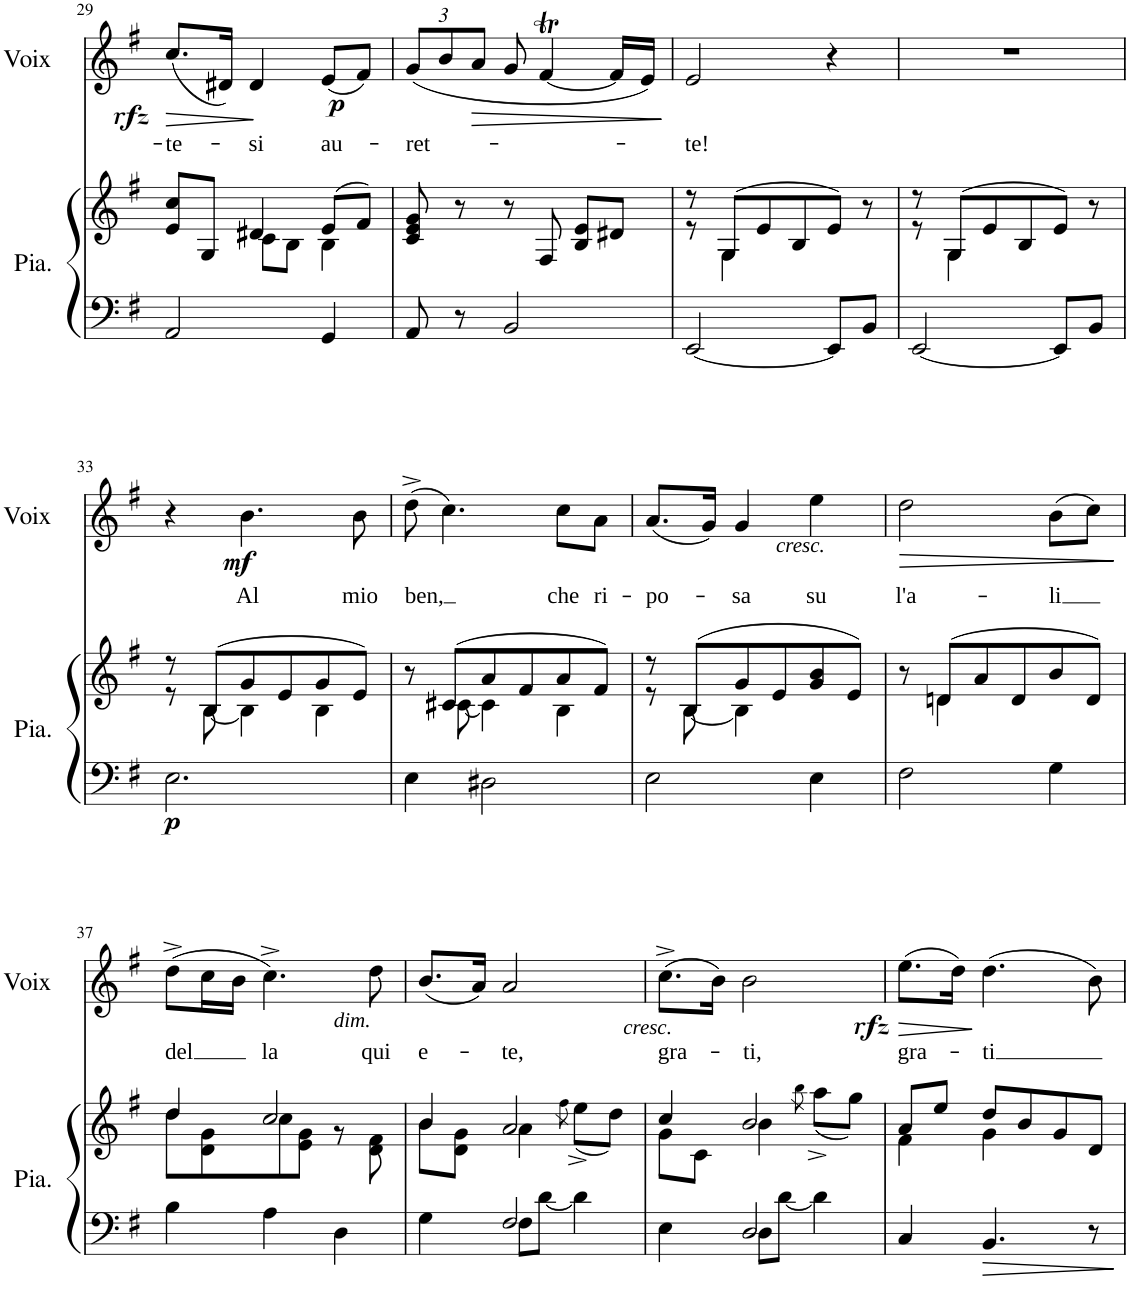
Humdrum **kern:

**kern	**kern	**dynam	**kern	**text	**dynam
*part2	*part2	*part2	*part1	*part1	*part1
*staff3	*staff2	*staff2/3	*staff1	*staff1	*staff1
*I"Piano	*	*	*I"Voix	*	*
*I'Pia.	*	*	*I'Voix	*	*
!!LO:PB:g=z
*clefF4	*clefG2	*	*clefG2	*	*
*k[f#]	*k[f#]	*	*k[f#]	*	*
*M3/4	*M3/4	*	*M3/4	*	*
=29	=29	=29	=29	=29	=29
*	*^	*	*	*	*
!	!	!	!	!	!LO:LY:b	!LO:HP:b
!	!	!	!	!	!	!LO:DY:n=1:b
2AA/	8e/ 8cc/L	4ryy	.	(8.cc/L	-te-	> rfz
.	8G/J	.	.	.	.	.
.	.	.	.	16d#X/Jk)	.	.
!	!	!	!	!	!LO:LY:b	!
.	4d#X/	8c\L	.	4d#/	-si	]
.	.	8B\J	.	.	.	.
!	!	!	!	!	!LO:LY:b	!LO:DY:n=2:b
4GG/	(8e/L	4B\	.	(8e/L	au-	p
.	8f#/J)	.	.	8f#/J)	.	.
*	*v	*v	*	*	*	*
=30	=30	=30	=30	=30	=30
*	*	*	*Xbrackettup	*	*
!	!	!	!	!LO:LY:b	!
8AA/	8c/ 8e/ 8g/	.	(12g/L	-ret-	.
.	.	.	12b/	.	.
8r	8r	.	.	.	.
!	!	!	!	!	!LO:HP:b
.	.	.	12a/J	.	>
2BB/	8r	.	8g/	.	.
.	8F#/	.	[4f#t/	.	.
.	8B/ 8e/L	.	.	.	.
.	8d#X/J	.	16f#/LL]	.	.
.	.	.	16e/JJ)	.	.
.	.	.	.	.	]
=31	=31	=31	=31	=31	=31
*	*^	*	*	*	*
!	!	!	!	!	!LO:LY:b	!
[2EE/	8r	8r	.	2e/	-te!	.
.	(8G/L	4G\	.	.	.	.
.	8e/	.	.	.	.	.
.	8B/	4.ryy	.	.	.	.
8EE/L]	8e/J)	.	.	4r	.	.
8BB/J	8r	.	.	.	.	.
=32	=32	=32	=32	=32	=32	=32
[2EE/	8r	8r	.	2.r	.	.
.	(8G/L	4G\	.	.	.	.
.	8e/	.	.	.	.	.
.	8B/	4.ryy	.	.	.	.
8EE/L]	8e/J)	.	.	.	.	.
8BB/J	8r	.	.	.	.	.
!!LO:LB:g=z
=33	=33	=33	=33	=33	=33	=33
!	!	!	!LO:DY:b=2	!	!	!
2.E\	8r	8r	p	4r	.	.
.	(8B/L	[8B\	.	.	.	.
!	!	!	!	!	!LO:LY:b	!LO:DY:b
.	8g/	4B\]	.	4.b\	Al	mf
.	8e/	.	.	.	.	.
.	8g/	4B\	.	.	.	.
!	!	!	!	!	!LO:LY:b	!
.	8e/J)	.	.	8b\	mio	.
=34	=34	=34	=34	=34	=34	=34
!	!	!	!	!	!LO:LY:b	!
4E\	8r	8ryy	.	(8dd^\	-ben,	.
.	(8c/L	[8c#X\	.	4.cc\)	.	.
2D#X\	8a/	4c#\]	.	.	.	.
.	8f#/	.	.	.	.	.
!	!	!	!	!	!LO:LY:b	!
.	8a/	4B\	.	8cc\L	che	.
!	!	!	!	!	!LO:LY:b	!
.	8f#/J)	.	.	8a\J	ri-	.
=35	=35	=35	=35	=35	=35	=35
!	!	!	!	!	!LO:LY:b	!
2E\	8r	8r	.	(8.a/L	-po-	.
.	(8B/L	[8B\	.	.	.	.
.	.	.	.	16g/Jk)	.	.
!	!	!	!	!	!LO:LY:b	!
.	8g/	4B\]	.	4g/	-sa	.
.	8e/	.	.	.	.	.
!	!	!	!	!	!LO:LY:b	!LO:DY:b
4E\	8g/ 8b/	4ryy	.	4ee\	su	other-dynamics
.	8e/J)	.	.	.	.	.
=36	=36	=36	=36	=36	=36	=36
!	!	!	!	!	!LO:LY:b	!LO:HP:b
2F#\	8r	8ryy	.	2dd\	l'a-	>
.	(8d/L	4dn\	.	.	.	.
.	8a/	.	.	.	.	.
.	8d/	4.ryy	.	.	.	.
!	!	!	!	!	!LO:LY:b	!
4G\	8b/	.	.	(8b\L	-li	.
.	8d/J)	.	.	8cc\J)	.	.
*	*v	*v	*	*	*	*
.	.	.	.	.	]
!!LO:LB:g=z
=37	=37	=37	=37	=37	=37
*	*^	*	*	*	*
!	!	!	!	!	!LO:LY:b	!
4B\	4dd/	8dd\L	.	(8dd^\L	del	.
.	.	8d\ 8g\	.	16cc\L	.	.
.	.	.	.	16b\JJ	.	.
!	!	!	!	!	!LO:LY:b	!
4A\	2cc/	8cc\	.	4.cc^\)	la	.
.	.	8e\ 8g\J	.	.	.	.
4D\	.	8r	.	.	.	.
!	!	!	!	!	!LO:LY:b	!LO:DY:b
.	.	8d\ 8f#\	.	8dd\	qui	other-dynamics
=38	=38	=38	=38	=38	=38	=38
*^	*	*	*	*	*	*
!	!	!	!	!	!	!LO:LY:b	!
4G\	4ryy	4b/	8b\L	.	(8.b/L	e-	.
.	.	.	8d\ 8g\J	.	.	.	.
.	.	.	.	.	16a/Jk)	.	.
!	!	!	!	!	!	!LO:LY:b	!
2F#/	8F#\L	2a/	4a\	.	2a/	te,	.
.	[8d\J	.	.	.	.	.	.
.	.	.	8qff#\	.	.	.	.
.	4d\]	.	(8ee^\L	.	.	.	.
.	.	.	8dd\J)	.	.	.	.
=39	=39	=39	=39	=39	=39	=39	=39
!	!	!	!	!	!	!LO:LY:b	!LO:DY:b
4E\	4ryy	4cc/	8g\L	.	(8.cc^\L	gra-	other-dynamics
.	.	.	8c\J	.	.	.	.
.	.	.	.	.	16b\Jk)	.	.
!	!	!	!	!	!	!LO:LY:b	!
2D/	8D\L	2b/	4b\	.	2b\	-ti,	.
.	[8d\J	.	.	.	.	.	.
.	.	.	8qbb\	.	.	.	.
.	4d\]	.	(8aa^\L	.	.	.	.
.	.	.	8gg\J)	.	.	.	.
*v	*v	*	*	*	*	*	*
=40	=40	=40	=40	=40	=40	=40
!	!	!	!	!	!LO:LY:b	!LO:HP:b
!	!	!	!	!	!	!LO:DY:n=1:b
4C/	8a/L	4f#\	.	(8.ee\L	gra-	> rfz
.	8ee/J	.	.	.	.	.
.	.	.	.	16dd\Jk)	.	.
!	!	!	!	!	!LO:LY:b	!
4.BB/	8dd/L	4g\	.	(4.dd\	-ti	]
.	8b/	.	.	.	.	.
.	8g/	4ryy	.	.	.	.
8r	8d/J	.	.	8b\)	.	.
*	*v	*v	*	*	*	*
=	=	=	=	=	=
*-	*-	*-	*-	*-	*-
